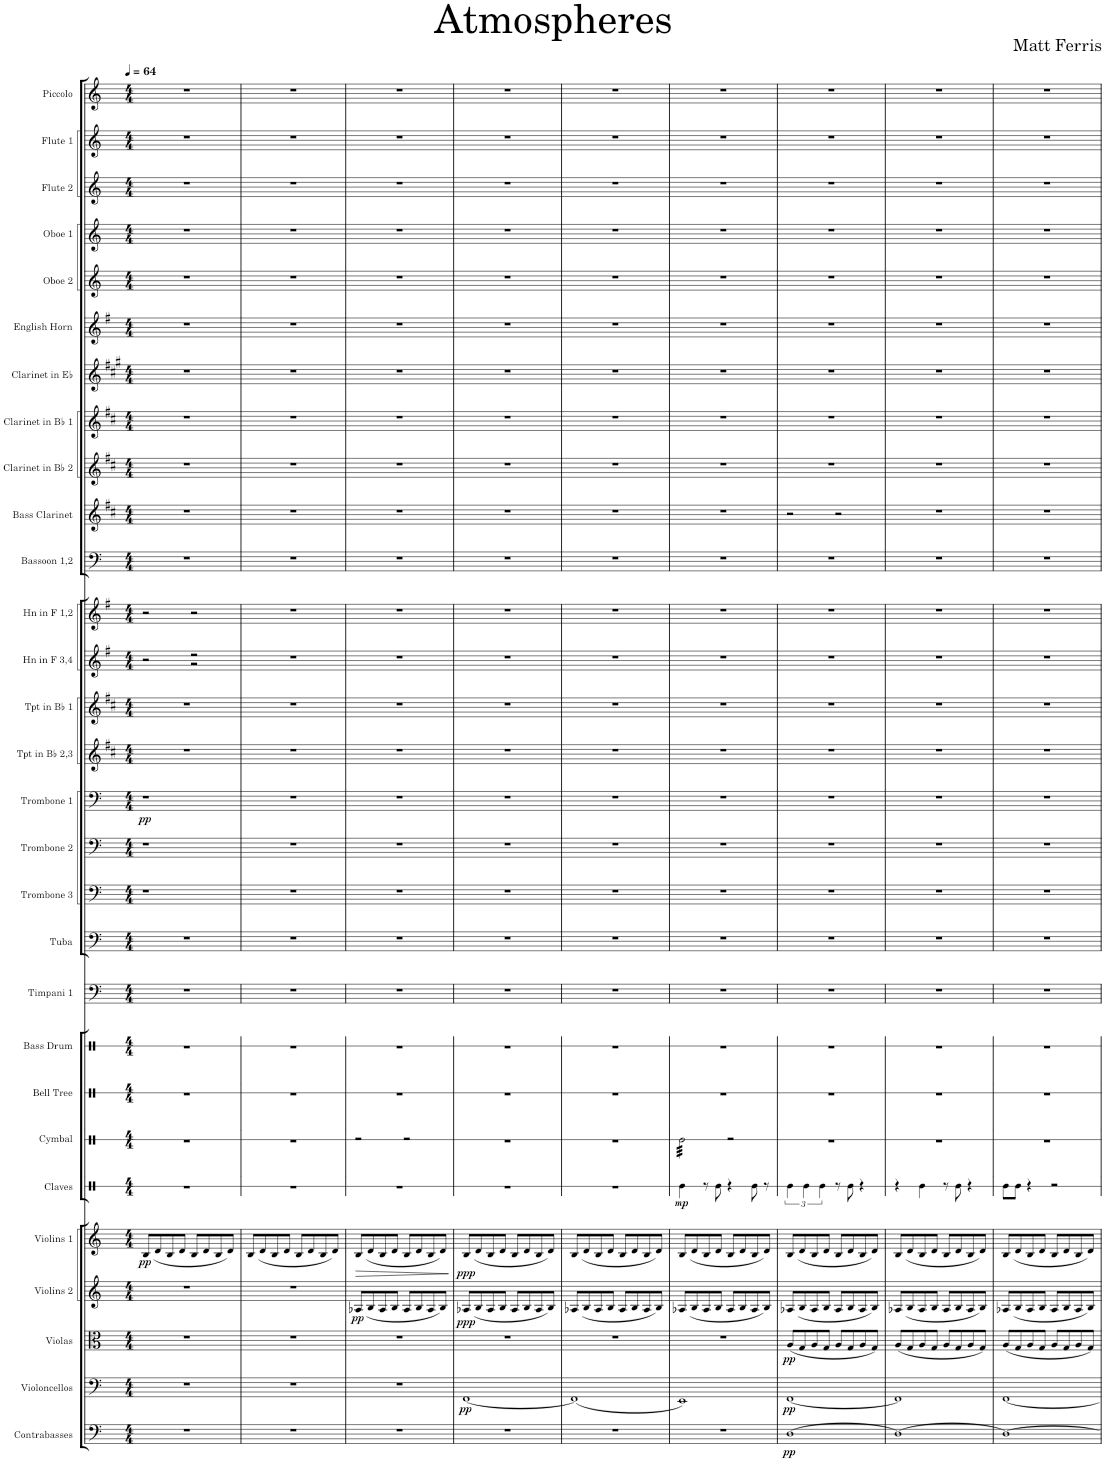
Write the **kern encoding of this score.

**kern	**dynam	**kern	**dynam	**kern	**dynam	**kern	**dynam	**kern	**dynam	**kern	**dynam	**kern	**kern	**kern	**kern	**kern	**kern	**kern	**kern	**dynam	**kern	**kern	**kern	**kern	**kern	**kern	**kern	**kern	**kern	**kern	**kern	**kern	**kern	**kern	**kern
*part29	*part29	*part28	*part28	*part27	*part27	*part26	*part26	*part25	*part25	*part24	*part24	*part23	*part22	*part21	*part20	*part19	*part18	*part17	*part16	*part16	*part15	*part14	*part13	*part12	*part11	*part10	*part9	*part8	*part7	*part6	*part5	*part4	*part3	*part2	*part1
*staff29	*staff29	*staff28	*staff28	*staff27	*staff27	*staff26	*staff26	*staff25	*staff25	*staff24	*staff24	*staff23	*staff22	*staff21	*staff20	*staff19	*staff18	*staff17	*staff16	*staff16	*staff15	*staff14	*staff13	*staff12	*staff11	*staff10	*staff9	*staff8	*staff7	*staff6	*staff5	*staff4	*staff3	*staff2	*staff1
*I"Contrabasses	*	*I"Violoncellos	*	*I"Violas	*	*I"Violins 2	*	*I"Violins 1	*	*I"Claves	*	*I"Cymbal	*I"Bell Tree	*I"Bass Drum	*I"Timpani 1	*I"Tuba	*I"Trombone 3	*I"Trombone 2	*I"Trombone 1	*	*I"Tpt in Bb 2,3	*I"Tpt in Bb 1	*I"Hn in F 3,4	*I"Hn in F 1,2	*I"Bassoon 1,2	*I"Bass Clarinet	*I"Clarinet in Bb 2	*I"Clarinet in Bb 1	*I"Clarinet in Eb	*I"English Horn	*I"Oboe 2	*I"Oboe 1	*I"Flute 2	*I"Flute 1	*I"Piccolo
*I'Cbs.	*	*I'Vcs.	*	*I'Vlas.	*	*I'Vlns. 2	*	*I'Vlns. 1	*	*I'Clv.	*	*I'Cym.	*I'Be. Tr.	*I'BD	*I'Timp. 1	*I'Tba.	*I'Tbn. 3	*I'Tbn. 2	*I'Tbn. 1	*	*I'Tpt in Bb 2,3	*I'Tpt. in Bb 1	*I'Hn in F 3,4	*I'Hn in F 1,2	*I'Bsn. 1,2	*I'B. Cl.	*I'Cl. in Bb 2	*I'Cl. in Bb 1	*I'Cl. in Eb	*I'E. Hn.	*I'Ob. 2	*I'Ob. 1	*I'Fl. 2	*I'Fl. 1	*I'Picc.
*	*	*	*	*	*	*	*	*	*	*stria1	*	*stria1	*stria1	*stria1	*	*	*	*	*	*	*	*	*	*	*	*	*	*	*	*	*	*	*	*	*
*clefF4	*	*clefF4	*	*clefC3	*	*clefG2	*	*clefG2	*	*clefX	*	*clefX	*clefX	*clefX	*clefF4	*clefF4	*clefF4	*clefF4	*clefF4	*	*clefG2	*clefG2	*clefG2	*clefG2	*clefF4	*clefG2	*clefG2	*clefG2	*clefG2	*clefG2	*clefG2	*clefG2	*clefG2	*clefG2	*clefG2
*Trd7c12	*	*	*	*	*	*	*	*	*	*	*	*	*	*	*	*	*	*	*	*	*Trd1c2	*Trd1c2	*Trd4c7	*Trd4c7	*	*Trd8c14	*Trd1c2	*Trd1c2	*Trd-2c-3	*Trd4c7	*	*	*	*	*Trd-7c-12
*k[]	*	*k[]	*	*k[]	*	*k[]	*	*k[]	*	*k[]	*	*k[]	*k[]	*k[]	*k[]	*k[]	*k[]	*k[]	*k[]	*	*k[f#c#]	*k[f#c#]	*k[f#]	*k[f#]	*k[]	*k[f#c#]	*k[f#c#]	*k[f#c#]	*k[f#c#g#]	*k[f#]	*k[]	*k[]	*k[]	*k[]	*k[]
*M4/4	*	*M4/4	*	*M4/4	*	*M4/4	*	*M4/4	*	*M4/4	*	*M4/4	*M4/4	*M4/4	*M4/4	*M4/4	*M4/4	*M4/4	*M4/4	*	*M4/4	*M4/4	*M4/4	*M4/4	*M4/4	*M4/4	*M4/4	*M4/4	*M4/4	*M4/4	*M4/4	*M4/4	*M4/4	*M4/4	*M4/4
*MM64	*	*MM64	*	*MM64	*	*MM64	*	*MM64	*	*MM64	*	*MM64	*MM64	*MM64	*MM64	*MM64	*MM64	*MM64	*MM64	*	*MM64	*MM64	*MM64	*MM64	*MM64	*MM64	*MM64	*MM64	*MM64	*MM64	*MM64	*MM64	*MM64	*MM64	*MM64
=1	=1	=1	=1	=1	=1	=1	=1	=1	=1	=1	=1	=1	=1	=1	=1	=1	=1	=1	=1	=1	=1	=1	=1	=1	=1	=1	=1	=1	=1	=1	=1	=1	=1	=1	=1
*	*	*	*	*	*	*	*	*	*	*	*	*	*	*	*	*	*	*	*	*	*	*	*^	*	*	*	*	*	*	*	*	*	*	*	*
!	!	!	!	!	!	!	!	!	!LO:DY:b	!	!	!	!	!	!	!	!	!	!	!LO:DY:b	!	!	!	!	!	!	!	!	!	!	!	!	!	!	!	!
1r	.	1r	.	1r	.	1r	.	8B/L	pp	1r	.	1r	1r	1r	1r	1r	1r	1r	1r	pp	1r	1r	2r	2ryy	2r	1r	1r	1r	1r	1r	1r	1r	1r	1r	1r	1r
.	.	.	.	.	.	.	.	8d/	.	.	.	.	.	.	.	.	.	.	.	.	.	.	.	.	.	.	.	.	.	.	.	.	.	.	.	.
.	.	.	.	.	.	.	.	8B/	.	.	.	.	.	.	.	.	.	.	.	.	.	.	.	.	.	.	.	.	.	.	.	.	.	.	.	.
.	.	.	.	.	.	.	.	8d/J	.	.	.	.	.	.	.	.	.	.	.	.	.	.	.	.	.	.	.	.	.	.	.	.	.	.	.	.
.	.	.	.	.	.	.	.	8B/L	.	.	.	.	.	.	.	.	.	.	.	.	.	.	2r	2r	2r	.	.	.	.	.	.	.	.	.	.	.
.	.	.	.	.	.	.	.	(8d/	.	.	.	.	.	.	.	.	.	.	.	.	.	.	.	.	.	.	.	.	.	.	.	.	.	.	.	.
.	.	.	.	.	.	.	.	8B/)	.	.	.	.	.	.	.	.	.	.	.	.	.	.	.	.	.	.	.	.	.	.	.	.	.	.	.	.
.	.	.	.	.	.	.	.	8d/J	.	.	.	.	.	.	.	.	.	.	.	.	.	.	.	.	.	.	.	.	.	.	.	.	.	.	.	.
*	*	*	*	*	*	*	*	*	*	*	*	*	*	*	*	*	*	*	*	*	*	*	*v	*v	*	*	*	*	*	*	*	*	*	*	*	*
=2	=2	=2	=2	=2	=2	=2	=2	=2	=2	=2	=2	=2	=2	=2	=2	=2	=2	=2	=2	=2	=2	=2	=2	=2	=2	=2	=2	=2	=2	=2	=2	=2	=2	=2	=2
1r	.	1r	.	1r	.	1r	.	8B/L	.	1r	.	1r	1r	1r	1r	1r	1r	1r	1r	.	1r	1r	1r	1r	1r	1r	1r	1r	1r	1r	1r	1r	1r	1r	1r
.	.	.	.	.	.	.	.	8d/	.	.	.	.	.	.	.	.	.	.	.	.	.	.	.	.	.	.	.	.	.	.	.	.	.	.	.
.	.	.	.	.	.	.	.	8B/	.	.	.	.	.	.	.	.	.	.	.	.	.	.	.	.	.	.	.	.	.	.	.	.	.	.	.
.	.	.	.	.	.	.	.	8d/J	.	.	.	.	.	.	.	.	.	.	.	.	.	.	.	.	.	.	.	.	.	.	.	.	.	.	.
.	.	.	.	.	.	.	.	8B/L	.	.	.	.	.	.	.	.	.	.	.	.	.	.	.	.	.	.	.	.	.	.	.	.	.	.	.
.	.	.	.	.	.	.	.	(8d/	.	.	.	.	.	.	.	.	.	.	.	.	.	.	.	.	.	.	.	.	.	.	.	.	.	.	.
.	.	.	.	.	.	.	.	8B/)	.	.	.	.	.	.	.	.	.	.	.	.	.	.	.	.	.	.	.	.	.	.	.	.	.	.	.
.	.	.	.	.	.	.	.	8d/J	.	.	.	.	.	.	.	.	.	.	.	.	.	.	.	.	.	.	.	.	.	.	.	.	.	.	.
=3	=3	=3	=3	=3	=3	=3	=3	=3	=3	=3	=3	=3	=3	=3	=3	=3	=3	=3	=3	=3	=3	=3	=3	=3	=3	=3	=3	=3	=3	=3	=3	=3	=3	=3	=3
!	!	!	!	!	!	!	!LO:DY:b	!	!LO:HP:b	!	!	!	!	!	!	!	!	!	!	!	!	!	!	!	!	!	!	!	!	!	!	!	!	!	!
1r	.	1r	.	1r	.	8A-X/L	pp	8B/L	>	1r	.	2r	1r	1r	1r	1r	1r	1r	1r	.	1r	1r	1r	1r	1r	1r	1r	1r	1r	1r	1r	1r	1r	1r	1r
.	.	.	.	.	.	8B/	.	8d/	.	.	.	.	.	.	.	.	.	.	.	.	.	.	.	.	.	.	.	.	.	.	.	.	.	.	.
.	.	.	.	.	.	8A-/	.	8B/	.	.	.	.	.	.	.	.	.	.	.	.	.	.	.	.	.	.	.	.	.	.	.	.	.	.	.
.	.	.	.	.	.	8B/J	.	8d/J	.	.	.	.	.	.	.	.	.	.	.	.	.	.	.	.	.	.	.	.	.	.	.	.	.	.	.
.	.	.	.	.	.	8A-/L	.	8B/L	.	.	.	2r	.	.	.	.	.	.	.	.	.	.	.	.	.	.	.	.	.	.	.	.	.	.	.
.	.	.	.	.	.	(8B/	.	(8d/	.	.	.	.	.	.	.	.	.	.	.	.	.	.	.	.	.	.	.	.	.	.	.	.	.	.	.
.	.	.	.	.	.	8A-/)	.	8B/)	.	.	.	.	.	.	.	.	.	.	.	.	.	.	.	.	.	.	.	.	.	.	.	.	.	.	.
.	.	.	.	.	.	8B/J	.	8d/J	.	.	.	.	.	.	.	.	.	.	.	.	.	.	.	.	.	.	.	.	.	.	.	.	.	.	.
.	.	.	.	.	.	.	.	.	]	.	.	.	.	.	.	.	.	.	.	.	.	.	.	.	.	.	.	.	.	.	.	.	.	.	.
=4	=4	=4	=4	=4	=4	=4	=4	=4	=4	=4	=4	=4	=4	=4	=4	=4	=4	=4	=4	=4	=4	=4	=4	=4	=4	=4	=4	=4	=4	=4	=4	=4	=4	=4	=4
!	!	!	!LO:DY:b	!	!	!	!LO:DY:b	!	!LO:DY:b	!	!	!	!	!	!	!	!	!	!	!	!	!	!	!	!	!	!	!	!	!	!	!	!	!	!
1r	.	[1FF	pp	1r	.	8A-X/L	ppp	8B/L	ppp	1r	.	1r	1r	1r	1r	1r	1r	1r	1r	.	1r	1r	1r	1r	1r	1r	1r	1r	1r	1r	1r	1r	1r	1r	1r
.	.	.	.	.	.	8B/	.	8d/	.	.	.	.	.	.	.	.	.	.	.	.	.	.	.	.	.	.	.	.	.	.	.	.	.	.	.
.	.	.	.	.	.	8A-/	.	8B/	.	.	.	.	.	.	.	.	.	.	.	.	.	.	.	.	.	.	.	.	.	.	.	.	.	.	.
.	.	.	.	.	.	8B/J	.	8d/J	.	.	.	.	.	.	.	.	.	.	.	.	.	.	.	.	.	.	.	.	.	.	.	.	.	.	.
.	.	.	.	.	.	8A-/L	.	8B/L	.	.	.	.	.	.	.	.	.	.	.	.	.	.	.	.	.	.	.	.	.	.	.	.	.	.	.
.	.	.	.	.	.	(8B/	.	(8d/	.	.	.	.	.	.	.	.	.	.	.	.	.	.	.	.	.	.	.	.	.	.	.	.	.	.	.
.	.	.	.	.	.	8A-/)	.	8B/)	.	.	.	.	.	.	.	.	.	.	.	.	.	.	.	.	.	.	.	.	.	.	.	.	.	.	.
.	.	.	.	.	.	8B/J	.	8d/J	.	.	.	.	.	.	.	.	.	.	.	.	.	.	.	.	.	.	.	.	.	.	.	.	.	.	.
=5	=5	=5	=5	=5	=5	=5	=5	=5	=5	=5	=5	=5	=5	=5	=5	=5	=5	=5	=5	=5	=5	=5	=5	=5	=5	=5	=5	=5	=5	=5	=5	=5	=5	=5	=5
1r	.	(1FF]	.	1r	.	8A-X/L	.	8B/L	.	1r	.	1r	1r	1r	1r	1r	1r	1r	1r	.	1r	1r	1r	1r	1r	1r	1r	1r	1r	1r	1r	1r	1r	1r	1r
.	.	.	.	.	.	8B/	.	8d/	.	.	.	.	.	.	.	.	.	.	.	.	.	.	.	.	.	.	.	.	.	.	.	.	.	.	.
.	.	.	.	.	.	8A-/	.	8B/	.	.	.	.	.	.	.	.	.	.	.	.	.	.	.	.	.	.	.	.	.	.	.	.	.	.	.
.	.	.	.	.	.	8B/J	.	8d/J	.	.	.	.	.	.	.	.	.	.	.	.	.	.	.	.	.	.	.	.	.	.	.	.	.	.	.
.	.	.	.	.	.	8A-/L	.	8B/L	.	.	.	.	.	.	.	.	.	.	.	.	.	.	.	.	.	.	.	.	.	.	.	.	.	.	.
.	.	.	.	.	.	(8B/	.	(8d/	.	.	.	.	.	.	.	.	.	.	.	.	.	.	.	.	.	.	.	.	.	.	.	.	.	.	.
.	.	.	.	.	.	8A-/)	.	8B/)	.	.	.	.	.	.	.	.	.	.	.	.	.	.	.	.	.	.	.	.	.	.	.	.	.	.	.
.	.	.	.	.	.	8B/J	.	8d/J	.	.	.	.	.	.	.	.	.	.	.	.	.	.	.	.	.	.	.	.	.	.	.	.	.	.	.
=6	=6	=6	=6	=6	=6	=6	=6	=6	=6	=6	=6	=6	=6	=6	=6	=6	=6	=6	=6	=6	=6	=6	=6	=6	=6	=6	=6	=6	=6	=6	=6	=6	=6	=6	=6
!	!	!	!	!	!	!	!	!	!	!	!LO:DY:b	!	!	!	!	!	!	!	!	!	!	!	!	!	!	!	!	!	!	!	!	!	!	!	!
*	*	*	*	*	*	*	*	*	*	*	*	*tremolo	*	*	*	*	*	*	*	*	*	*	*	*	*	*	*	*	*	*	*	*	*	*	*
1r	.	1EE)	.	1r	.	8A-X/L	.	8B/L	.	4Re\	mp	32Re\LLL	1r	1r	1r	1r	1r	1r	1r	.	1r	1r	1r	1r	1r	1r	1r	1r	1r	1r	1r	1r	1r	1r	1r
.	.	.	.	.	.	.	.	.	.	.	.	32Re\	.	.	.	.	.	.	.	.	.	.	.	.	.	.	.	.	.	.	.	.	.	.	.
.	.	.	.	.	.	.	.	.	.	.	.	32Re\	.	.	.	.	.	.	.	.	.	.	.	.	.	.	.	.	.	.	.	.	.	.	.
.	.	.	.	.	.	.	.	.	.	.	.	32Re\	.	.	.	.	.	.	.	.	.	.	.	.	.	.	.	.	.	.	.	.	.	.	.
.	.	.	.	.	.	8B/	.	8d/	.	.	.	32Re\	.	.	.	.	.	.	.	.	.	.	.	.	.	.	.	.	.	.	.	.	.	.	.
.	.	.	.	.	.	.	.	.	.	.	.	32Re\	.	.	.	.	.	.	.	.	.	.	.	.	.	.	.	.	.	.	.	.	.	.	.
.	.	.	.	.	.	.	.	.	.	.	.	32Re\	.	.	.	.	.	.	.	.	.	.	.	.	.	.	.	.	.	.	.	.	.	.	.
.	.	.	.	.	.	.	.	.	.	.	.	32Re\	.	.	.	.	.	.	.	.	.	.	.	.	.	.	.	.	.	.	.	.	.	.	.
.	.	.	.	.	.	8A-/	.	8B/	.	8r	.	32Re\	.	.	.	.	.	.	.	.	.	.	.	.	.	.	.	.	.	.	.	.	.	.	.
.	.	.	.	.	.	.	.	.	.	.	.	32Re\	.	.	.	.	.	.	.	.	.	.	.	.	.	.	.	.	.	.	.	.	.	.	.
.	.	.	.	.	.	.	.	.	.	.	.	32Re\	.	.	.	.	.	.	.	.	.	.	.	.	.	.	.	.	.	.	.	.	.	.	.
.	.	.	.	.	.	.	.	.	.	.	.	32Re\	.	.	.	.	.	.	.	.	.	.	.	.	.	.	.	.	.	.	.	.	.	.	.
.	.	.	.	.	.	8B/J	.	8d/J	.	8Re\	.	32Re\	.	.	.	.	.	.	.	.	.	.	.	.	.	.	.	.	.	.	.	.	.	.	.
.	.	.	.	.	.	.	.	.	.	.	.	32Re\	.	.	.	.	.	.	.	.	.	.	.	.	.	.	.	.	.	.	.	.	.	.	.
.	.	.	.	.	.	.	.	.	.	.	.	32Re\	.	.	.	.	.	.	.	.	.	.	.	.	.	.	.	.	.	.	.	.	.	.	.
.	.	.	.	.	.	.	.	.	.	.	.	32Re\JJJ	.	.	.	.	.	.	.	.	.	.	.	.	.	.	.	.	.	.	.	.	.	.	.
*	*	*	*	*	*	*	*	*	*	*	*	*Xtremolo	*	*	*	*	*	*	*	*	*	*	*	*	*	*	*	*	*	*	*	*	*	*	*
.	.	.	.	.	.	8A-/L	.	8B/L	.	4r	.	2r	.	.	.	.	.	.	.	.	.	.	.	.	.	.	.	.	.	.	.	.	.	.	.
.	.	.	.	.	.	(8B/	.	(8d/	.	.	.	.	.	.	.	.	.	.	.	.	.	.	.	.	.	.	.	.	.	.	.	.	.	.	.
.	.	.	.	.	.	8A-/)	.	8B/)	.	8Re\	.	.	.	.	.	.	.	.	.	.	.	.	.	.	.	.	.	.	.	.	.	.	.	.	.
.	.	.	.	.	.	8B/J	.	8d/J	.	8r	.	.	.	.	.	.	.	.	.	.	.	.	.	.	.	.	.	.	.	.	.	.	.	.	.
=7	=7	=7	=7	=7	=7	=7	=7	=7	=7	=7	=7	=7	=7	=7	=7	=7	=7	=7	=7	=7	=7	=7	=7	=7	=7	=7	=7	=7	=7	=7	=7	=7	=7	=7	=7
!	!LO:DY:b	!	!LO:DY:b	!	!LO:DY:b	!	!	!	!	!	!	!	!	!	!	!	!	!	!	!	!	!	!	!	!	!	!	!	!	!	!	!	!	!	!
[1D	pp	[1FF	pp	(8A/L	pp	8A-X/L	.	8B/L	.	6Re\	.	1r	1r	1r	1r	1r	1r	1r	1r	.	1r	1r	1r	1r	1r	2r	1r	1r	1r	1r	1r	1r	1r	1r	1r
.	.	.	.	8G/	.	8B/	.	8d/	.	.	.	.	.	.	.	.	.	.	.	.	.	.	.	.	.	.	.	.	.	.	.	.	.	.	.
.	.	.	.	.	.	.	.	.	.	6Re\	.	.	.	.	.	.	.	.	.	.	.	.	.	.	.	.	.	.	.	.	.	.	.	.	.
.	.	.	.	8A/	.	8A-/	.	8B/	.	.	.	.	.	.	.	.	.	.	.	.	.	.	.	.	.	.	.	.	.	.	.	.	.	.	.
.	.	.	.	.	.	.	.	.	.	6Re\	.	.	.	.	.	.	.	.	.	.	.	.	.	.	.	.	.	.	.	.	.	.	.	.	.
.	.	.	.	8G/J	.	8B/J	.	8d/J	.	.	.	.	.	.	.	.	.	.	.	.	.	.	.	.	.	.	.	.	.	.	.	.	.	.	.
.	.	.	.	8A/L	.	8A-/L	.	8B/L	.	8r	.	.	.	.	.	.	.	.	.	.	.	.	.	.	.	2r	.	.	.	.	.	.	.	.	.
.	.	.	.	8G/	.	(8B/	.	(8d/	.	8Re\	.	.	.	.	.	.	.	.	.	.	.	.	.	.	.	.	.	.	.	.	.	.	.	.	.
.	.	.	.	8A/	.	8A-/)	.	8B/)	.	4r	.	.	.	.	.	.	.	.	.	.	.	.	.	.	.	.	.	.	.	.	.	.	.	.	.
.	.	.	.	8G/J)	.	8B/J	.	8d/J	.	.	.	.	.	.	.	.	.	.	.	.	.	.	.	.	.	.	.	.	.	.	.	.	.	.	.
=8	=8	=8	=8	=8	=8	=8	=8	=8	=8	=8	=8	=8	=8	=8	=8	=8	=8	=8	=8	=8	=8	=8	=8	=8	=8	=8	=8	=8	=8	=8	=8	=8	=8	=8	=8
1D_	.	1FF]	.	(8A/L	.	8A-X/L	.	8B/L	.	4r	.	1r	1r	1r	1r	1r	1r	1r	1r	.	1r	1r	1r	1r	1r	1r	1r	1r	1r	1r	1r	1r	1r	1r	1r
.	.	.	.	8G/	.	8B/	.	8d/	.	.	.	.	.	.	.	.	.	.	.	.	.	.	.	.	.	.	.	.	.	.	.	.	.	.	.
.	.	.	.	8A/	.	8A-/	.	8B/	.	4Re\	.	.	.	.	.	.	.	.	.	.	.	.	.	.	.	.	.	.	.	.	.	.	.	.	.
.	.	.	.	8G/J	.	8B/J	.	8d/J	.	.	.	.	.	.	.	.	.	.	.	.	.	.	.	.	.	.	.	.	.	.	.	.	.	.	.
.	.	.	.	8A/L	.	8A-/L	.	8B/L	.	8r	.	.	.	.	.	.	.	.	.	.	.	.	.	.	.	.	.	.	.	.	.	.	.	.	.
.	.	.	.	8G/	.	(8B/	.	(8d/	.	8Re\	.	.	.	.	.	.	.	.	.	.	.	.	.	.	.	.	.	.	.	.	.	.	.	.	.
.	.	.	.	8A/	.	8A-/)	.	8B/)	.	4r	.	.	.	.	.	.	.	.	.	.	.	.	.	.	.	.	.	.	.	.	.	.	.	.	.
.	.	.	.	8G/J)	.	8B/J	.	8d/J	.	.	.	.	.	.	.	.	.	.	.	.	.	.	.	.	.	.	.	.	.	.	.	.	.	.	.
=9	=9	=9	=9	=9	=9	=9	=9	=9	=9	=9	=9	=9	=9	=9	=9	=9	=9	=9	=9	=9	=9	=9	=9	=9	=9	=9	=9	=9	=9	=9	=9	=9	=9	=9	=9
1D_	.	[1FF	.	(8A/L	.	8A-X/L	.	8B/L	.	8Re\L	.	1r	1r	1r	1r	1r	1r	1r	1r	.	1r	1r	1r	1r	1r	1r	1r	1r	1r	1r	1r	1r	1r	1r	1r
.	.	.	.	8G/	.	8B/	.	8d/	.	8Re\J	.	.	.	.	.	.	.	.	.	.	.	.	.	.	.	.	.	.	.	.	.	.	.	.	.
.	.	.	.	8A/	.	8A-/	.	8B/	.	4r	.	.	.	.	.	.	.	.	.	.	.	.	.	.	.	.	.	.	.	.	.	.	.	.	.
.	.	.	.	8G/J	.	8B/J	.	8d/J	.	.	.	.	.	.	.	.	.	.	.	.	.	.	.	.	.	.	.	.	.	.	.	.	.	.	.
.	.	.	.	8A/L	.	8A-/L	.	8B/L	.	2r	.	.	.	.	.	.	.	.	.	.	.	.	.	.	.	.	.	.	.	.	.	.	.	.	.
.	.	.	.	8G/	.	(8B/	.	(8d/	.	.	.	.	.	.	.	.	.	.	.	.	.	.	.	.	.	.	.	.	.	.	.	.	.	.	.
.	.	.	.	8A/	.	8A-/)	.	8B/)	.	.	.	.	.	.	.	.	.	.	.	.	.	.	.	.	.	.	.	.	.	.	.	.	.	.	.
.	.	.	.	8G/J)	.	8B/J	.	8d/J	.	.	.	.	.	.	.	.	.	.	.	.	.	.	.	.	.	.	.	.	.	.	.	.	.	.	.
=	=	=	=	=	=	=	=	=	=	=	=	=	=	=	=	=	=	=	=	=	=	=	=	=	=	=	=	=	=	=	=	=	=	=	=
*-	*-	*-	*-	*-	*-	*-	*-	*-	*-	*-	*-	*-	*-	*-	*-	*-	*-	*-	*-	*-	*-	*-	*-	*-	*-	*-	*-	*-	*-	*-	*-	*-	*-	*-	*-
